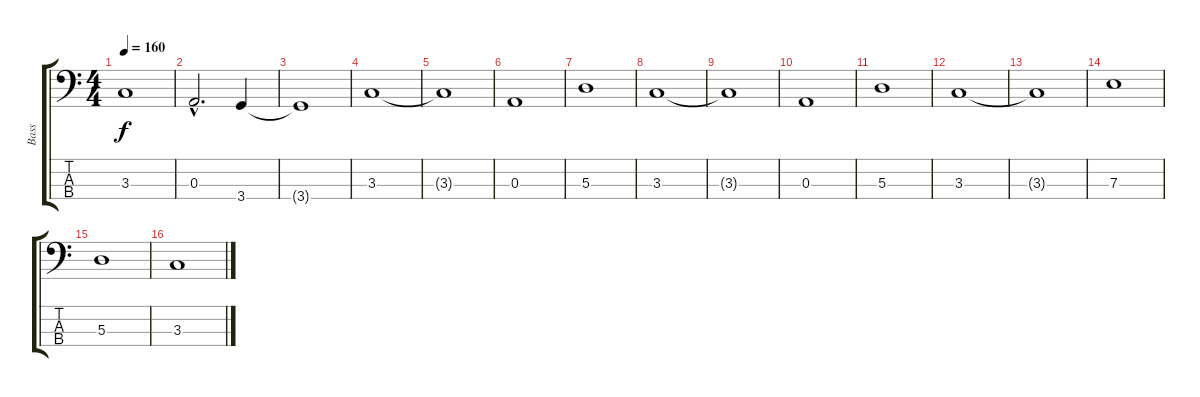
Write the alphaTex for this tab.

\track ("Bass" "Bass") {instrument electricbassfinger}
\staff {score tabs}
\tuning (G2 D2 A1 E1) {hide}
\ts (4 4)
\tempo 160
\clef f4
\ks c
3.3{t}.1{dy f} |
0.3{hac}.2{d} 3.4.4 |
3.4{t}.1 |
3.3.1 |
3.3{t}.1 |
0.3.1 |
5.3.1 |
3.3.1 |
3.3{t}.1 |
0.3.1 |
5.3.1 |
3.3.1 |
3.3{t}.1 |
7.3.1 |
5.3.1 |
3.3.1
